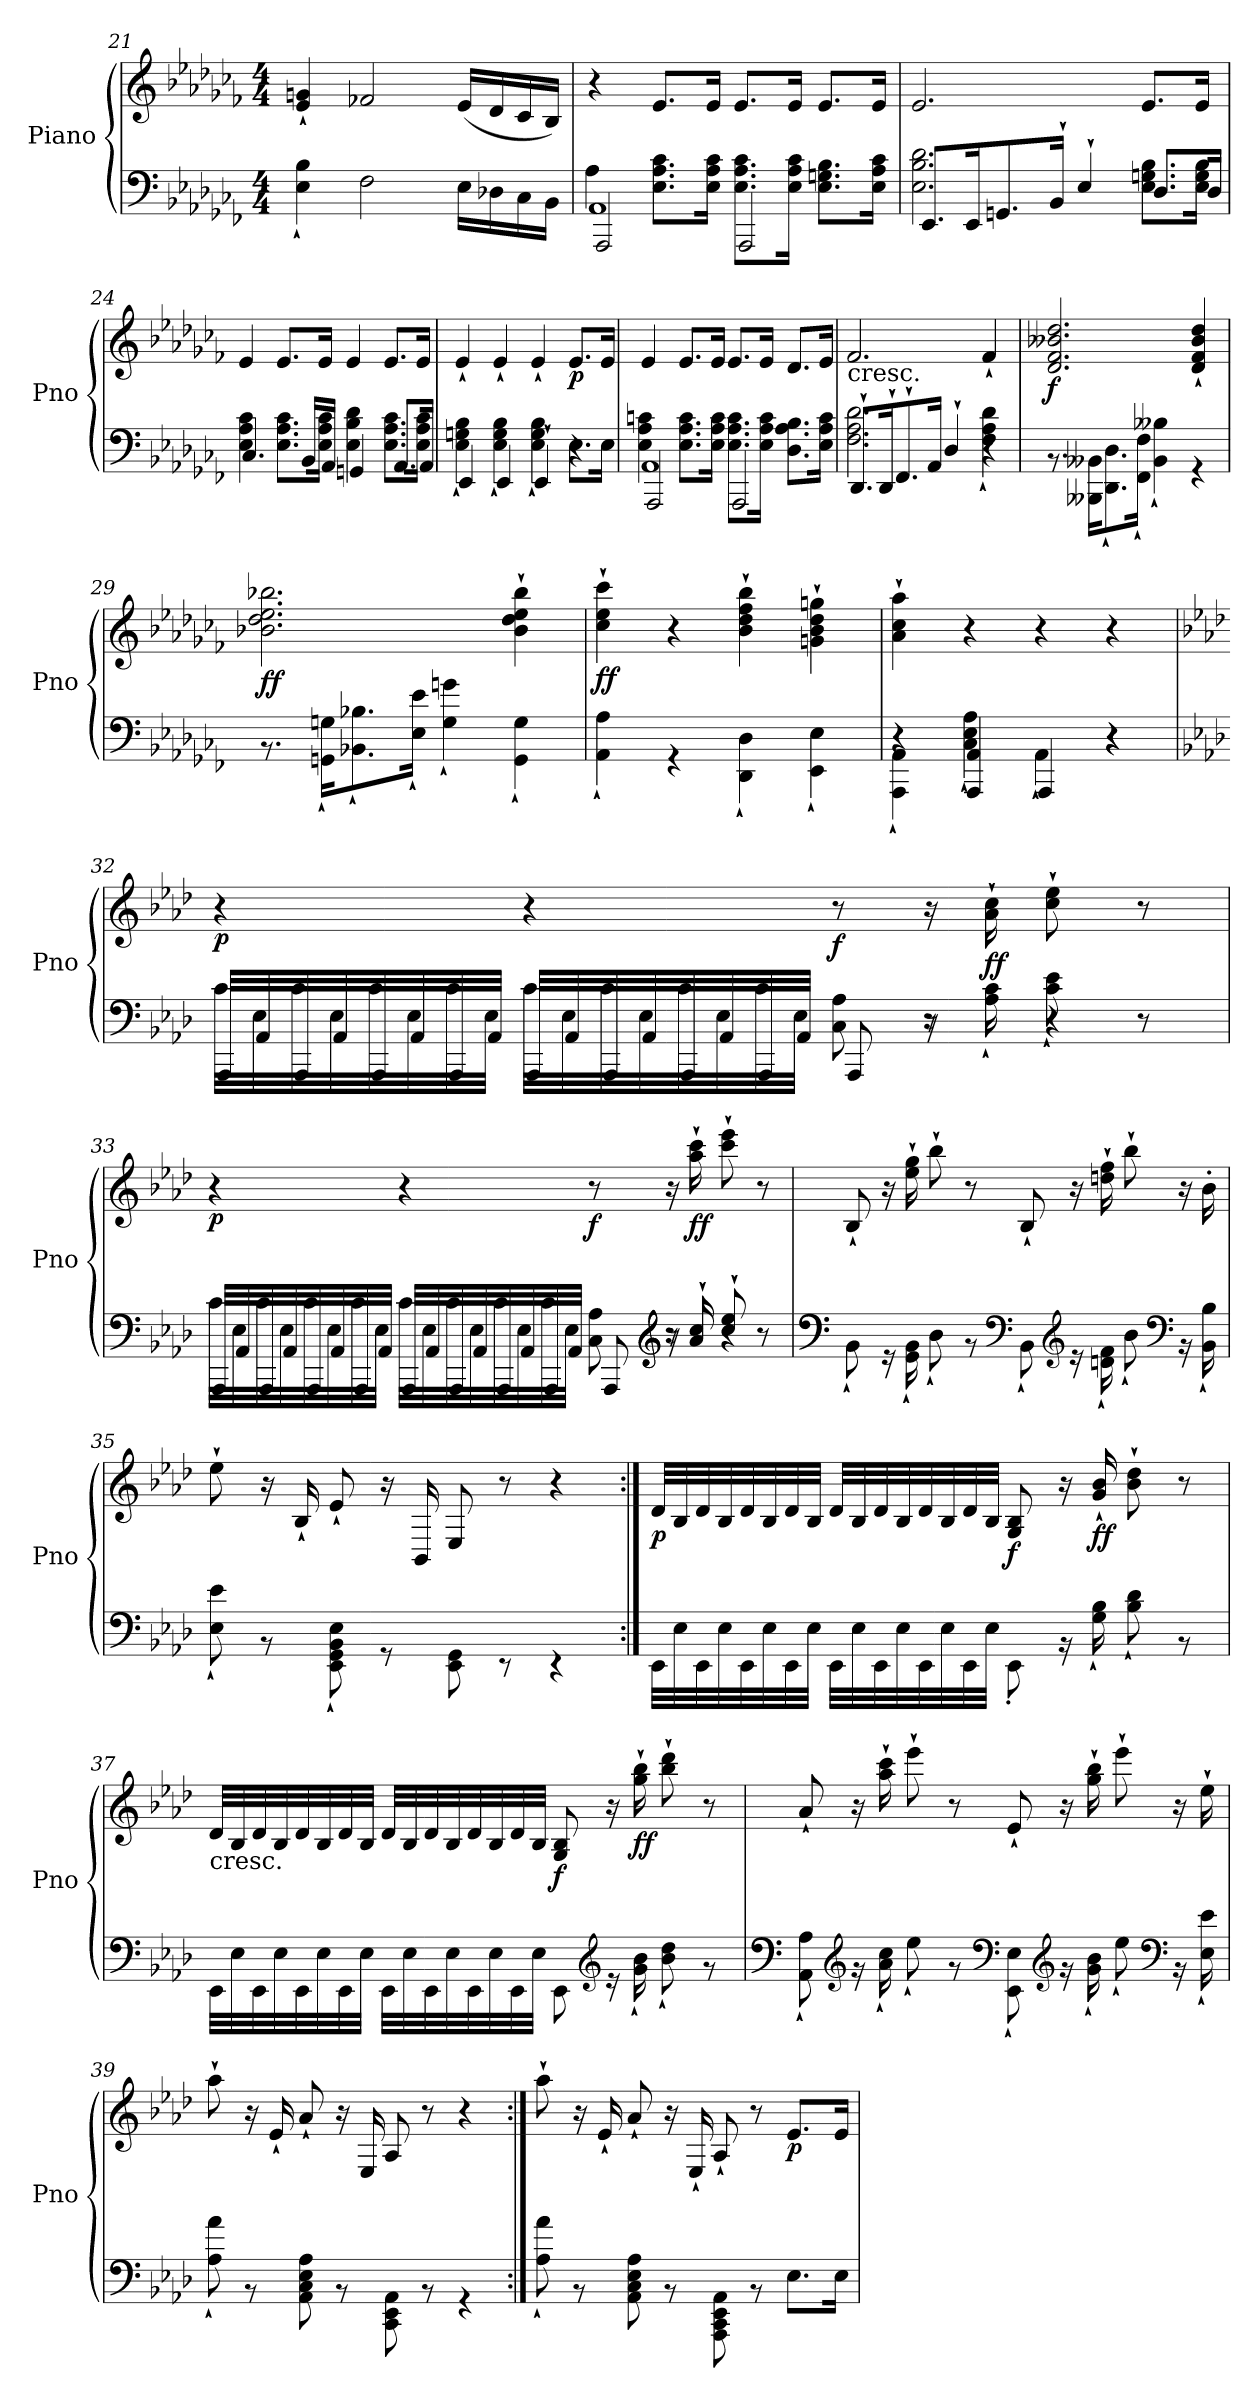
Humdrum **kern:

**kern	**kern	**dynam
*part1	*part1	*part1
*staff2	*staff1	*staff1/2
*I"Piano	*	*
*I'Pno	*	*
*clefF4	*clefG2	*
*k[b-e-a-d-g-c-f-]	*k[b-e-a-d-g-c-f-]	*
*a-:	*a-:	*
*M4/4	*M4/4	*
=21	=21	=21
*^	*	*
1ryy	4E-\` 4B-\`	4e-/` 4gn/`	.
.	2F-\	2f-X/	.
.	16E-\LL	(<16e-/LL	.
.	16D-X\	16d-/	.
.	16C-\	16c-/	.
.	16BB-\JJ	16B-/JJ)	.
=22	=22	=22	=22
*	*^	*	*
1AA-	4A-\	2AAA-/	4r	.
.	8.E-\ 8.A-\ 8.c-\L	.	8.e-/L	.
.	16E-\ 16A-\ 16c-\Jk	.	16e-/Jk	.
.	8.E-\ 8.A-\ 8.c-\L	2AAA-/	8.e-/L	.
.	16E-\ 16A-\ 16c-\Jk	.	16e-/Jk	.
.	8.E-\ 8.Gn\ 8.B-\L	.	8.e-/L	.
.	16E-\ 16A-\ 16c-\Jk	.	16e-/Jk	.
!!LO:LB:g=z
=23	=23	=23	=23	=23
1ryy	2.E-\ 2.B-\ 2.d-\	8.EE-/L	2.e-/	.
.	.	16EE-/K	.	.
.	.	8.GGn/	.	.
.	.	16BB-`/Jk	.	.
.	.	4E-`/	.	.
.	8.E-\ 8.Gn\ 8.B-\L	8.D-/L	8.e-/L	.
.	16E-\ 16G\ 16B-\Jk	16D-/Jk	16e-/Jk	.
=24	=24	=24	=24	=24
1ryy	4E-\ 4A-\ 4c-\	4.C-/	4e-/	.
.	8.E-\ 8.A-\ 8.c-\L	.	8.e-/L	.
.	.	16BB-/LL	.	.
.	16E-\ 16A-\ 16c-\Jk	16AA-/JJ	16e-/Jk	.
.	4E-\ 4B-\ 4d-\	4GGn/	4e-/	.
.	8.E-\ 8.A-\ 8.c-\L	8.AA-/L	8.e-/L	.
.	16E-\ 16A-\ 16c-\Jk	16AA-/Jk	16e-/Jk	.
=25	=25	=25	=25	=25
1ryy	4E-\` 4Gn\` 4B-\`	4EE-/	4e-`/	.
.	4E-\` 4G\` 4B-\`	4EE-/	4e-`/	.
.	4E-\` 4G\` 4B-\`	4EE-`/	4e-`/	.
!	!	!	!	!LO:DY:b
.	8.E-\L	4r	8.e-/L	p
.	16E-\Jk	.	16e-/Jk	.
!!LO:LB:g=z
=26	=26	=26	=26	=26
1AA-	4E-\ 4A-\ 4cn\	2AAA-/	4e-/	.
.	8.E-\ 8.A-\ 8.c\L	.	8.e-/L	.
.	16E-\ 16A-\ 16c\Jk	.	16e-/Jk	.
.	8.E-\ 8.A-\ 8.c\L	2AAA-/	8.e-/L	.
.	16E-\ 16A-\ 16c\Jk	.	16e-/Jk	.
.	8.D-\ 8.A-\ 8.B-\L	.	8.d-/L	.
.	16E-\ 16A-\ 16c\Jk	.	16e-/Jk	.
=27	=27	=27	=27	=27
!	!	!	!LO:TX:b:t=cresc.	!
1ryy	2.F-\ 2.A-\ 2.d-\	8.DD-`/L	2.f-/	.
.	.	16DD-`/K	.	.
.	.	8.FF-`/	.	.
.	.	16AA-/Jk	.	.
.	.	4D-`/	.	.
.	4F-\` 4A-\` 4d-\`	4r	4f-`/	.
=28	=28	=28	=28	=28
!	!	!	!	!LO:DY:b
*	*v	*v	*	*
1ryy	8.r	2.d-/ 2.f-/ 2.b--X/ 2.dd-/	f
.	16BBB--X\ 16BB--X\KL	.	.
.	8.DD-\` 8.D-\`	.	.
.	16FF-\` 16F-\`Jk	.	.
.	4BB--\` 4B--X\`	.	.
.	4r	4d-/` 4f-/` 4b--/` 4dd-/`	.
=29	=29	=29	=29
!	!	!	!LO:DY:b
1ryy	8.r	2.b-X\ 2.dd-\ 2.ee-\ 2.bb-X\	ff
.	16GGn\` 16Gn\`KL	.	.
.	8.BB-X\` 8.B-X\`	.	.
.	16E-\` 16e-\`Jk	.	.
.	4G\` 4gn\`	.	.
.	4GG\` 4G\`	4b-\` 4dd-\` 4ee-\` 4bb-\`	.
!!LO:LB:g=z
=30	=30	=30	=30
!	!	!	!LO:DY:b
1ryy	4AA-\` 4A-\`	4cc-\` 4ee-\` 4ccc-\`	ff
.	4r	4r	.
.	4DD-\` 4D-\`	4b-\` 4dd-\` 4ff-\` 4bb-\`	.
.	4EE-\` 4E-\`	4gn\` 4b-\` 4dd-\` 4ggn\`	.
=31	=31	=31	=31
*	*^	*	*
1ryy	4AAA-\` 4AA-\`	4r	4a-\` 4cc-\` 4aa-\`	.
.	4C-\` 4E-\` 4A-\`	4AAA-/ 4AA-/	4r	.
.	4AA-`\	4AAA-/	4r	.
.	4r	4r	4r	.
!!LO:LB:g=z
=32	=32	=32	=32	=32
*k[b-e-a-d-]	*	*	*k[b-e-a-d-]	*
!	!	!	!	!LO:DY:b
1ryy	32c\LLL	32AAA-/LLL	4r	p
.	32E-\	32AA-/	.	.
.	32c\	32AAA-/	.	.
.	32E-\	32AA-/	.	.
.	32c\	32AAA-/	.	.
.	32E-\	32AA-/	.	.
.	32c\	32AAA-/	.	.
.	32E-\JJJ	32AA-/JJJ	.	.
.	32c\LLL	32AAA-/LLL	4r	.
.	32E-\	32AA-/	.	.
.	32c\	32AAA-/	.	.
.	32E-\	32AA-/	.	.
.	32c\	32AAA-/	.	.
.	32E-\	32AA-/	.	.
.	32c\	32AAA-/	.	.
.	32E-\JJJ	32AA-/JJJ	.	.
!	!	!	!	!LO:DY:b
.	8C\ 8A-\	8AAA-/	8r	f
.	16r	8r	16r	.
!	!	!	!	!LO:DY:b
.	16A-\` 16c\`	.	16a-\` 16cc\`	ff
.	8c\` 8e-\`	4r	8cc\` 8ee-\`	.
.	8r	.	8r	.
!!LO:LB:g=z
=33	=33	=33	=33	=33
!	!	!	!	!LO:DY:b
1ryy	32c\LLL	32AAA-/LLL	4r	p
.	32E-\	32AA-/	.	.
.	32c\	32AAA-/	.	.
.	32E-\	32AA-/	.	.
.	32c\	32AAA-/	.	.
.	32E-\	32AA-/	.	.
.	32c\	32AAA-/	.	.
.	32E-\JJJ	32AA-/JJJ	.	.
.	32c\LLL	32AAA-/LLL	4r	.
.	32E-\	32AA-/	.	.
.	32c\	32AAA-/	.	.
.	32E-\	32AA-/	.	.
.	32c\	32AAA-/	.	.
.	32E-\	32AA-/	.	.
.	32c\	32AAA-/	.	.
.	32E-\JJJ	32AA-/JJJ	.	.
!	!	!	!	!LO:DY:b
.	8C\ 8A-\	8AAA-/	8r	f
*clefG2	*	*	*	*
.	8r	16r	16r	.
!	!	!	!	!LO:DY:b
.	.	16a-/` 16cc/`	16aa-\` 16ccc\`	ff
.	4r	8cc/` 8ee-/`	8ccc\` 8eee-\`	.
.	.	8r	8r	.
*v	*v	*v	*	*
!!LO:PB:g=z
=34	=34	=34
*clefF4	*	*
*^	*	*
1ryy	8BB-`\	8B-`/	.
.	16r	16r	.
.	16GG\` 16BB-\`	16ee-\` 16gg\`	.
.	8D-`\	8bb-`\	.
.	8r	8r	.
*clefF4	*	*	*
.	8BB-`\	8B-`/	.
*clefG2	*	*	*
.	16r	16r	.
.	16dn\` 16f\`	16ddn\` 16ff\`	.
.	8b-`\	8bb-`\	.
*clefF4	*	*	*
.	16r	16r	.
.	16BB-\` 16B-\`	16b-'\	.
=35	=35	=35	=35
1ryy	8E-\` 8e-\`	8ee-`\	.
.	8r	16r	.
.	.	16B-`/	.
.	8EE-\` 8GG\` 8BB-\` 8E-\`	8e-`/	.
.	8r	16r	.
.	.	16BB-/	.
.	8EE-\ 8GG\	8E-/	.
.	8r	8r	.
.	4r	4r	.
!!LO:LB:g=z
=36:|!	=36:|!	=36:|!	=36:|!
!	!	!	!LO:DY:b
1ryy	32EE-\LLL	32d-/LLL	p
.	32E-\	32B-/	.
.	32EE-\	32d-/	.
.	32E-\	32B-/	.
.	32EE-\	32d-/	.
.	32E-\	32B-/	.
.	32EE-\	32d-/	.
.	32E-\JJJ	32B-/JJJ	.
.	32EE-\LLL	32d-/LLL	.
.	32E-\	32B-/	.
.	32EE-\	32d-/	.
.	32E-\	32B-/	.
.	32EE-\	32d-/	.
.	32E-\	32B-/	.
.	32EE-\	32d-/	.
.	32E-\JJJ	32B-/JJJ	.
!	!	!	!LO:DY:b
.	8EE-'\	8G/ 8B-/	f
.	16r	16r	.
!	!	!	!LO:DY:b
.	16G\` 16B-\`	16g/` 16b-/`	ff
.	8B-\` 8d-\`	8b-\` 8dd-\`	.
.	8r	8r	.
!!LO:LB:g=z
=37	=37	=37	=37
!	!	!LO:TX:b:t=cresc.	!
1ryy	32EE-\LLL	32d-/LLL	.
.	32E-\	32B-/	.
.	32EE-\	32d-/	.
.	32E-\	32B-/	.
.	32EE-\	32d-/	.
.	32E-\	32B-/	.
.	32EE-\	32d-/	.
.	32E-\JJJ	32B-/JJJ	.
.	32EE-\LLL	32d-/LLL	.
.	32E-\	32B-/	.
.	32EE-\	32d-/	.
.	32E-\	32B-/	.
.	32EE-\	32d-/	.
.	32E-\	32B-/	.
.	32EE-\	32d-/	.
.	32E-\JJJ	32B-/JJJ	.
!	!	!	!LO:DY:b
.	8EE-\	8G/ 8B-/	f
*clefG2	*	*	*
.	16r	16r	.
!	!	!	!LO:DY:b
.	16g\` 16b-\`	16gg\` 16bb-\`	ff
.	8b-\` 8dd-\`	8bb-\` 8ddd-\`	.
.	8r	8r	.
=38	=38	=38	=38
*clefF4	*	*	*
1ryy	8AA-\` 8A-\`	8a-`/	.
*clefG2	*	*	*
.	16r	16r	.
.	16a-\` 16cc\`	16aa-\` 16ccc\`	.
.	8ee-`\	8eee-`\	.
.	8r	8r	.
*clefF4	*	*	*
.	8EE-\` 8E-\`	8e-`/	.
*clefG2	*	*	*
.	16r	16r	.
.	16g\` 16b-\`	16gg\` 16bb-\`	.
.	8ee-`\	8eee-`\	.
*clefF4	*	*	*
.	16r	16r	.
.	16E-\` 16e-\`	16ee-`\	.
!!LO:LB:g=z
=39	=39	=39	=39
1ryy	8A-\` 8a-\`	8aa-`\	.
.	8r	16r	.
.	.	16e-`/	.
.	8AA-\ 8C\ 8E-\ 8A-\	8a-`/	.
.	8r	16r	.
.	.	16E-/	.
.	8CC\ 8EE-\ 8AA-\	8A-/	.
.	8r	8r	.
.	4r	4r	.
=40:|!	=40:|!	=40:|!	=40:|!
1ryy	8A-\` 8a-\`	8aa-`\	.
.	8r	16r	.
.	.	16e-`/	.
.	8AA-\ 8C\ 8E-\ 8A-\	8a-`/	.
.	8r	16r	.
.	.	16E-`/	.
.	8AAA-\ 8CC\ 8EE-\ 8AA-\	8A-`/	.
.	8r	8r	.
!	!	!	!LO:DY:b
.	8.E-\L	8.e-/L	p
.	16E-\Jk	16e-/Jk	.
*v	*v	*	*
=	=	=
*-	*-	*-
